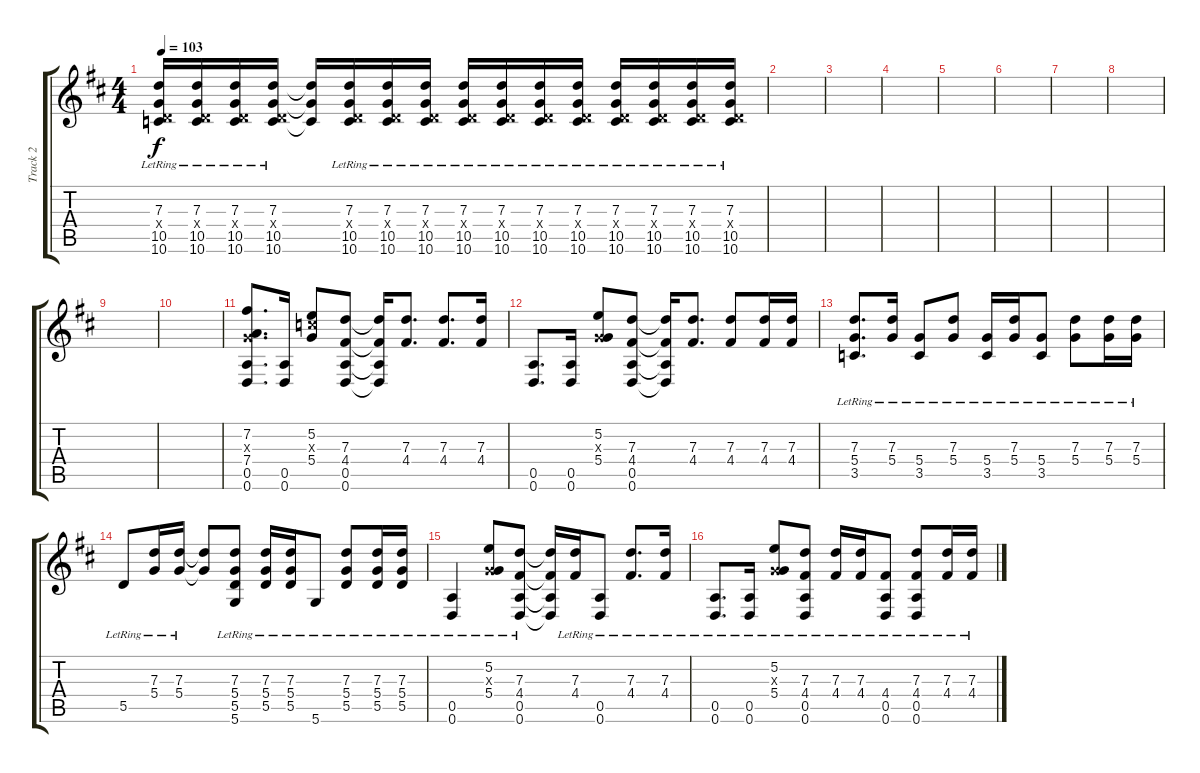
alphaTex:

\track ("Track 2" "Track 2") {instrument electricguitarclean}
\staff {score tabs}
\tuning (E4 B3 G3 D3 A2 D2) {hide}
\ts (4 4)
\tempo 103
\clef g2
\ks d
(7.3{lr} 0.4{x} 10.5{lr} 10.6{lr}).16{dy f} (7.3{lr} 0.4{x} 10.5{lr} 10.6{lr}).16 (7.3{lr} 0.4{x} 10.5{lr} 10.6{lr}).16 (7.3{lr} 0.4{x} 10.5{lr} 10.6{lr}).16 (7.3{t} 10.5{t} 10.6{t}).16 (7.3{lr} 0.4{x} 10.5{lr} 10.6{lr}).16 (7.3{lr} 0.4{x} 10.5{lr} 10.6{lr}).16 (7.3{lr} 0.4{x} 10.5{lr} 10.6{lr}).16 (7.3{lr} 0.4{x} 10.5{lr} 10.6{lr}).16 (7.3{lr} 0.4{x} 10.5{lr} 10.6{lr}).16 (7.3{lr} 0.4{x} 10.5{lr} 10.6{lr}).16 (7.3{lr} 0.4{x} 10.5{lr} 10.6{lr}).16 (7.3{lr} 0.4{x} 10.5{lr} 10.6{lr}).16 (7.3{lr} 0.4{x} 10.5{lr} 10.6{lr}).16 (7.3{lr} 0.4{x} 10.5{lr} 10.6{lr}).16 (7.3{lr} 0.4{x} 10.5{lr} 10.6{lr}).16 |
|
|
|
|
|
|
|
|
|
(7.2 0.3{x} 7.4 0.5 0.6).8{d} (0.5 0.6).16 (5.2 5.3{x} 5.4).8 (7.3 4.4 0.5 0.6).8 (7.3{t} 4.4{t} 0.5{t} 0.6{t}).16 (7.3 4.4).8{d} (7.3 4.4).8{d} (7.3 4.4).16 |
(0.5 0.6).8{d} (0.5 0.6).16 (5.2 0.3{x} 5.4).8 (7.3 4.4 0.5 0.6).8 (7.3{t} 4.4{t} 0.5{t} 0.6{t}).16 (7.3 4.4).8{d} (7.3 4.4).8 (7.3 4.4).16 (7.3 4.4).16 |
(7.3{lr} 5.4{lr} 3.5{lr}).8{d} (7.3{lr} 5.4{lr}).16 (5.4{lr} 3.5{lr}).8 (7.3{lr} 5.4{lr}).8 (5.4{lr} 3.5{lr}).16 (7.3{lr} 5.4{lr}).16 (5.4{lr} 3.5{lr}).8 (7.3{lr} 5.4{lr}).8 (7.3{lr} 5.4{lr}).16 (7.3{lr} 5.4{lr}).16 |
5.5{lr}.8 (7.3{lr} 5.4{lr}).16 (7.3{lr} 5.4{lr}).16 (7.3{t} 5.4{t}).8 (7.3{lr} 5.4{lr} 5.5{lr} 5.6{lr}).8 (7.3{lr} 5.4{lr} 5.5{lr}).16 (7.3{lr} 5.4{lr} 5.5{lr}).16 5.6{lr}.8 (7.3{lr} 5.4{lr} 5.5{lr}).8 (7.3{lr} 5.4{lr} 5.5{lr}).16 (7.3{lr} 5.4{lr} 5.5{lr}).16 |
(0.5{lr} 0.6{lr}).4 (5.2{lr} 0.3{x} 5.4{lr}).8 (7.3{lr} 4.4{lr} 0.5{lr} 0.6{lr}).8 (7.3{t} 4.4{t} 0.5{t} 0.6{t}).16 (7.3{lr} 4.4{lr}).16 (0.5{lr} 0.6{lr}).8 (7.3{lr} 4.4{lr}).8{d} (7.3{lr} 4.4{lr}).16 |
(0.5{lr} 0.6{lr}).8{d} (0.5{lr} 0.6{lr}).16 (5.2{lr} 0.3{x} 5.4{lr}).8 (7.3{lr} 4.4{lr} 0.5{lr} 0.6{lr}).8 (7.3{lr} 4.4{lr}).16 (7.3{lr} 4.4{lr}).16 (4.4{lr} 0.5{lr} 0.6{lr}).8 (7.3{lr} 4.4{lr} 0.5{lr} 0.6{lr}).8 (7.3{lr} 4.4{lr}).16 (7.3{lr} 4.4{lr}).16
